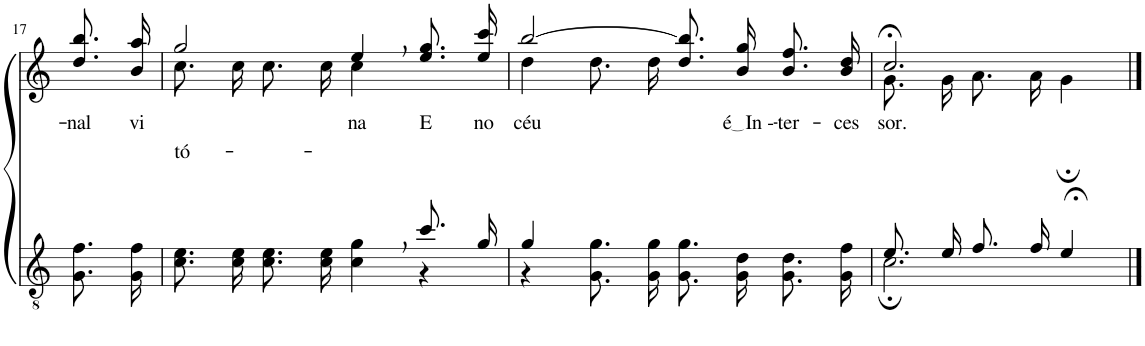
**kern	**kern	**text
*part2	*part1	*part1
*staff2	*staff1	*staff1
*I"Parte III e IV	*I"Parte I e II	*
!!LO:PB:g=z
*clefGv2	*clefG2	*
*Trd5c9	*Trd5c9	*
*k[]	*k[]	*
*M4/4	*M4/4	*
=17	=17	=17
!	!	!LO:LY:b
8.G\ 8.f\L	8.dd\ 8.bb\L	-nal
!	!	!LO:LY:b
16G\ 16f\Jk	16b\ 16aa\Jk	vi-
=18	=18	=18
*^	*^	*
!	!	!	!	!LO:LY:b
2.ryy	8.c\ 8.e\L	2gg/	8.cc\L	-tó-
.	16c\ 16e\Jk	.	16cc\Jk	.
.	8.c\ 8.e\L	.	8.cc\L	.
.	16c\ 16e\Jk	.	16cc\Jk	.
!	!	!	!	!LO:LY:b
.	4c\ 4g\	4ee,/	4cc\	-na
!	!	!	!	!LO:LY:b
8.cc/L	4r	8.ee\ 8.gg\L	4ryy	E
!	!	!	!	!LO:LY:b
16g/Jk	.	16ee\ 16ccc\Jk	.	no
=19	=19	=19	=19	=19
!	!	!	!	!LO:LY:b
4g/	4r	[2bb/	4dd\	céu
2.ryy	8.G\ 8.g\L	.	8.dd\L	.
.	16G\ 16g\Jk	.	16dd\Jk	.
.	8.G\ 8.g\L	8.dd\ 8.bb]\L	2ryy	.
!	!	!	!	!LO:LY:b
.	16G\ 16d\Jk	16b\ 16gg\Jk	.	é In -
!	!	!	!	!LO:LY:b
.	8.G\ 8.d\L	8.b\ 8.ff\L	.	-ter-
!	!	!	!	!LO:LY:b
.	16G\ 16f\Jk	16b\ 16dd\Jk	.	-ces-
=20	=20	=20	=20	=20
!	!	!	!	!LO:LY:b
8.e/L	2.c;\	2.cc;</	8.g\L	-sor.
16e/Jk	.	.	16g\Jk	.
8.f/L	.	.	8.a\L	.
16f/Jk	.	.	16a\Jk	.
4e;</	.	.	4g;\	.
*v	*v	*	*	*
*	*v	*v	*
==	==	==
*-	*-	*-
